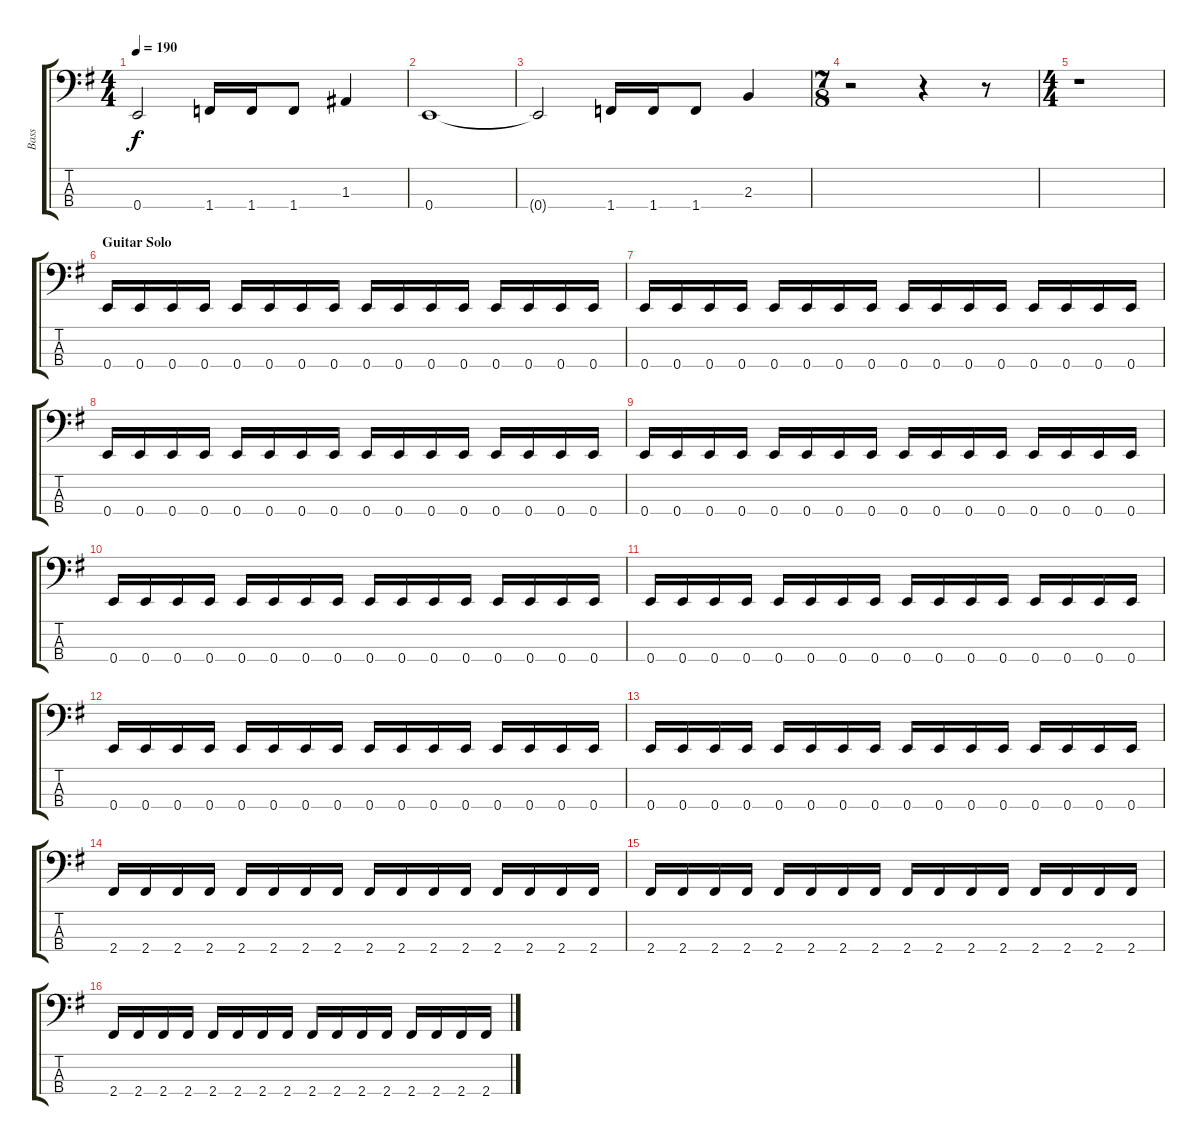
\track ("Bass" "Bass") {instrument electricbassfinger}
\staff {score tabs}
\tuning (G2 D2 A1 E1) {hide}
\ts (4 4)
\tempo 190
\clef f4
\ks eminor
0.4{t}.2{dy f} 1.4.16 1.4.16 1.4.8 1.3.4 |
0.4.1 |
0.4{t}.2 1.4.16 1.4.16 1.4.8 2.3.4 |
\ts (7 8)
r.2 r.4 r.8 |
\ts (4 4)
r.1 |
\section ("" "Guitar Solo")
0.4.16 0.4.16 0.4.16 0.4.16 0.4.16 0.4.16 0.4.16 0.4.16 0.4.16 0.4.16 0.4.16 0.4.16 0.4.16 0.4.16 0.4.16 0.4.16 |
0.4.16 0.4.16 0.4.16 0.4.16 0.4.16 0.4.16 0.4.16 0.4.16 0.4.16 0.4.16 0.4.16 0.4.16 0.4.16 0.4.16 0.4.16 0.4.16 |
0.4.16 0.4.16 0.4.16 0.4.16 0.4.16 0.4.16 0.4.16 0.4.16 0.4.16 0.4.16 0.4.16 0.4.16 0.4.16 0.4.16 0.4.16 0.4.16 |
0.4.16 0.4.16 0.4.16 0.4.16 0.4.16 0.4.16 0.4.16 0.4.16 0.4.16 0.4.16 0.4.16 0.4.16 0.4.16 0.4.16 0.4.16 0.4.16 |
0.4.16 0.4.16 0.4.16 0.4.16 0.4.16 0.4.16 0.4.16 0.4.16 0.4.16 0.4.16 0.4.16 0.4.16 0.4.16 0.4.16 0.4.16 0.4.16 |
0.4.16 0.4.16 0.4.16 0.4.16 0.4.16 0.4.16 0.4.16 0.4.16 0.4.16 0.4.16 0.4.16 0.4.16 0.4.16 0.4.16 0.4.16 0.4.16 |
0.4.16 0.4.16 0.4.16 0.4.16 0.4.16 0.4.16 0.4.16 0.4.16 0.4.16 0.4.16 0.4.16 0.4.16 0.4.16 0.4.16 0.4.16 0.4.16 |
0.4.16 0.4.16 0.4.16 0.4.16 0.4.16 0.4.16 0.4.16 0.4.16 0.4.16 0.4.16 0.4.16 0.4.16 0.4.16 0.4.16 0.4.16 0.4.16 |
2.4.16 2.4.16 2.4.16 2.4.16 2.4.16 2.4.16 2.4.16 2.4.16 2.4.16 2.4.16 2.4.16 2.4.16 2.4.16 2.4.16 2.4.16 2.4.16 |
2.4.16 2.4.16 2.4.16 2.4.16 2.4.16 2.4.16 2.4.16 2.4.16 2.4.16 2.4.16 2.4.16 2.4.16 2.4.16 2.4.16 2.4.16 2.4.16 |
2.4.16 2.4.16 2.4.16 2.4.16 2.4.16 2.4.16 2.4.16 2.4.16 2.4.16 2.4.16 2.4.16 2.4.16 2.4.16 2.4.16 2.4.16 2.4.16
